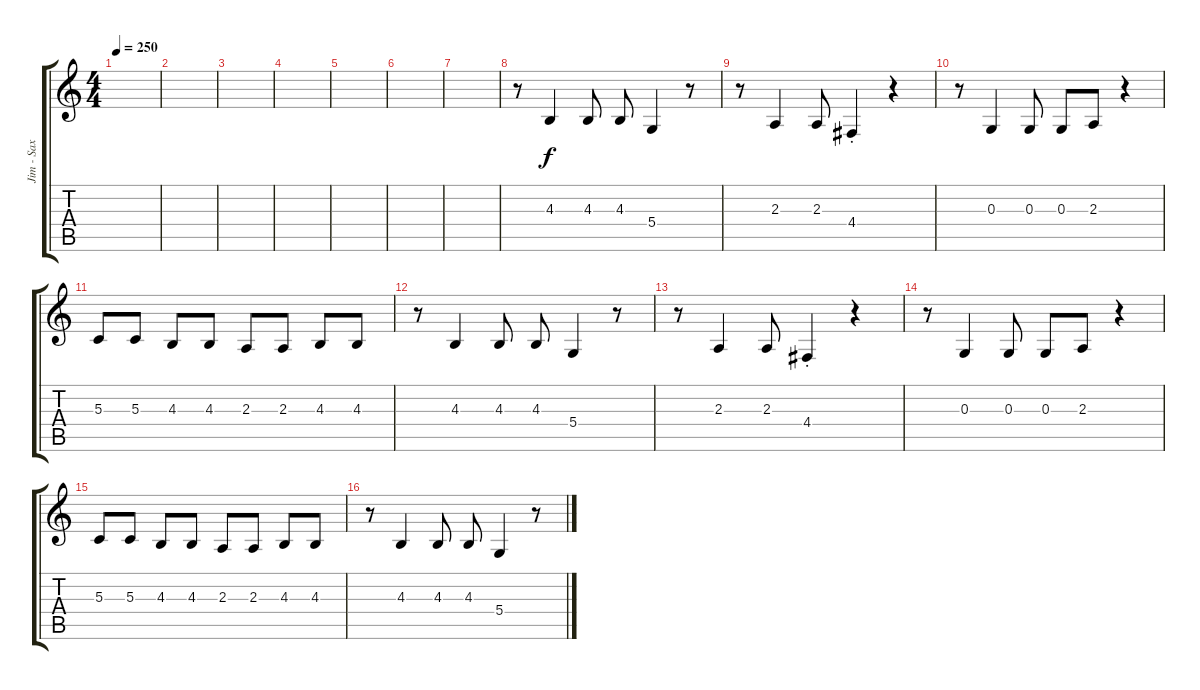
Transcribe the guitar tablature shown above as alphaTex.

\track ("Jim - Sax" "Jim - Sax") {instrument tenorsax}
\staff {score tabs}
\tuning (E4 B3 G3 D3 A2 E2) {hide}
\ts (4 4)
\tempo 250
\clef g2
\ks c
|
|
|
|
|
|
|
r.8 4.3.4 4.3.8 4.3.8 5.4.4 r.8 |
r.8 2.3.4 2.3.8 4.4{st}.4 r.4 |
r.8 0.3.4 0.3.8 0.3.8 2.3.8 r.4 |
5.3.8 5.3.8 4.3.8 4.3.8 2.3.8 2.3.8 4.3.8 4.3.8 |
r.8 4.3.4 4.3.8 4.3.8 5.4.4 r.8 |
r.8 2.3.4 2.3.8 4.4{st}.4 r.4 |
r.8 0.3.4 0.3.8 0.3.8 2.3.8 r.4 |
5.3.8 5.3.8 4.3.8 4.3.8 2.3.8 2.3.8 4.3.8 4.3.8 |
r.8 4.3.4 4.3.8 4.3.8 5.4.4 r.8
